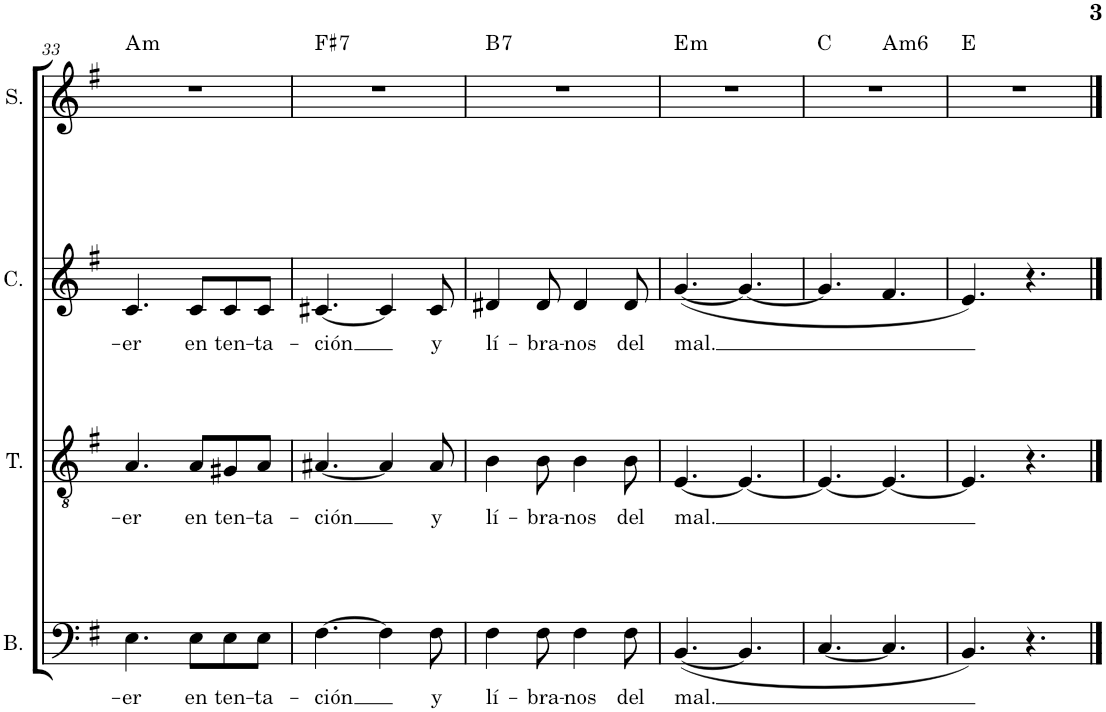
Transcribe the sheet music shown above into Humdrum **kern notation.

**kern	**text	**kern	**text	**kern	**text	**kern	**harte
*part4	*part4	*part3	*part3	*part2	*part2	*part1	*part1
*staff4	*staff4	*staff3	*staff3	*staff2	*staff2	*staff1	*
*I"Bajo	*	*I"Tenor	*	*I"Contralto	*	*I"Soprano	*
*I'B.	*	*I'T.	*	*I'C.	*	*I'S.	*
!!LO:PB:g=z
*clefF4	*	*clefGv2	*	*clefG2	*	*clefG2	*
*k[f#]	*	*k[f#]	*	*k[f#]	*	*k[f#]	*
*M6/8	*	*M6/8	*	*M6/8	*	*M6/8	*
=33	=33	=33	=33	=33	=33	=33	=33
!	!LO:LY:b	!	!LO:LY:b	!	!LO:LY:b	!	!LO:H:kt=m
4.E\	-er	4.A/	-er	4.c/	-er	2.r	A:min
!	!LO:LY:b	!	!LO:LY:b	!	!LO:LY:b	!	!
8E\L	en	8A/L	en	8c/L	en	.	.
!	!LO:LY:b	!	!LO:LY:b	!	!LO:LY:b	!	!
8E\	ten-	8G#X/	ten-	8c/	ten-	.	.
!	!LO:LY:b	!	!LO:LY:b	!	!LO:LY:b	!	!
8E\J	-ta-	8A/J	-ta-	8c/J	-ta-	.	.
=34	=34	=34	=34	=34	=34	=34	=34
!	!LO:LY:b	!	!LO:LY:b	!	!LO:LY:b	!	!LO:H:kt=7
[4.F#\	-ción	[4.A#X/	-ción	[4.c#X/	-ción	2.r	F#:7
4F#\]	.	4A#/]	.	4c#/]	.	.	.
!	!LO:LY:b	!	!LO:LY:b	!	!LO:LY:b	!	!
8F#\	y	8A#/	y	8c#/	y	.	.
=35	=35	=35	=35	=35	=35	=35	=35
!	!LO:LY:b	!	!LO:LY:b	!	!LO:LY:b	!	!LO:H:kt=7
4F#\	lí-	4B\	lí-	4d#X/	lí-	2.r	B:7
!	!LO:LY:b	!	!LO:LY:b	!	!LO:LY:b	!	!
8F#\	-bra-	8B\	-bra-	8d#/	-bra-	.	.
!	!LO:LY:b	!	!LO:LY:b	!	!LO:LY:b	!	!
4F#\	-nos	4B\	-nos	4d#/	-nos	.	.
!	!LO:LY:b	!	!LO:LY:b	!	!LO:LY:b	!	!
8F#\	del	8B\	del	8d#/	del	.	.
=36	=36	=36	=36	=36	=36	=36	=36
!	!LO:LY:b	!	!LO:LY:b	!	!LO:LY:b	!	!LO:H:kt=m
([4.BB/	mal.	[4.E/	mal.	([4.g/	mal.	2.r	E:min
4.BB/]	.	4.E/_	.	4.g/_	.	.	.
=37	=37	=37	=37	=37	=37	=37	=37
*	*	*	*	*	*	*^	*
[4.C/	.	4.E/_	.	4.g/]	.	2.r	4.ryy	C:maj
!	!	!	!	!	!	!	!	!LO:H:kt=m6
4.C/]	.	4.E/_	.	4.f#/	.	.	4.ryy	A:min6
*	*	*	*	*	*	*v	*v	*
=38	=38	=38	=38	=38	=38	=38	=38
4.BB/)	.	4.E/]	.	4.e/)	.	2.r	E:maj
4.r	.	4.r	.	4.r	.	.	.
==	==	==	==	==	==	==	==
*-	*-	*-	*-	*-	*-	*-	*-
